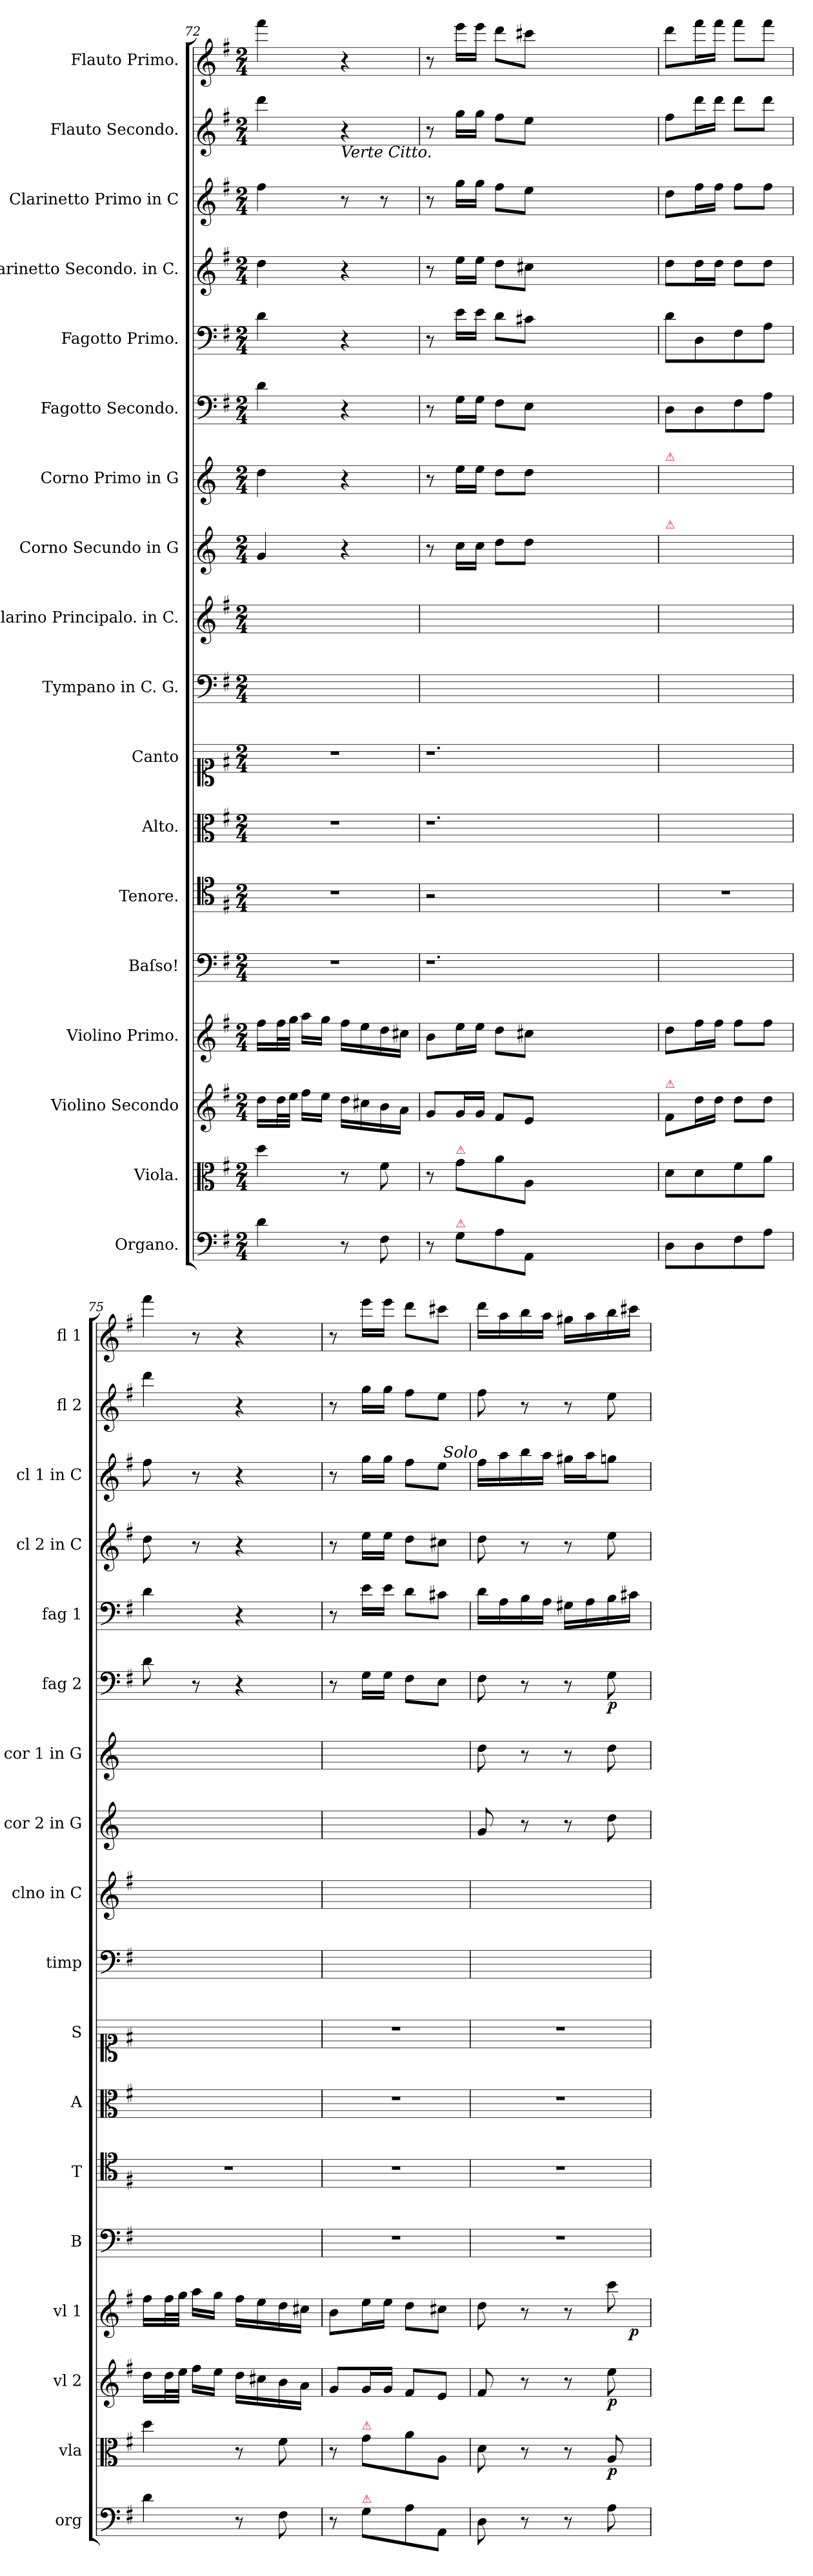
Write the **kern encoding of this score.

**kern	**kern	**dynam	**kern	**dynam	**kern	**dynam	**kern	**kern	**kern	**kern	**kern	**kern	**kern	**kern	**kern	**dynam	**kern	**kern	**kern	**kern	**kern
*part18	*part17	*part17	*part16	*part16	*part15	*part15	*part14	*part13	*part12	*part11	*part10	*part9	*part8	*part7	*part6	*part6	*part5	*part4	*part3	*part2	*part1
*staff18	*staff17	*staff17	*staff16	*staff16	*staff15	*staff15	*staff14	*staff13	*staff12	*staff11	*staff10	*staff9	*staff8	*staff7	*staff6	*staff6	*staff5	*staff4	*staff3	*staff2	*staff1
*I"Organo.	*I"Viola.	*	*I"Violino Secondo	*	*I"Violino Primo.	*	*I"Baſso!	*I"Tenore.	*I"Alto.	*I"Canto	*I"Tympano in C. G.	*I"Clarino Principalo. in C.	*I"Corno Secundo in G	*I"Corno Primo in G	*I"Fagotto Secondo.	*	*I"Fagotto Primo.	*I"Clarinetto Secondo. in C.	*I"Clarinetto Primo in C	*I"Flauto Secondo.	*I"Flauto Primo.
*I'org	*I'vla	*	*I'vl 2	*	*I'vl 1	*	*I'B	*I'T	*I'A	*I'S	*I'timp	*I'clno in C	*I'cor 2 in G	*I'cor 1 in G	*I'fag 2	*	*I'fag 1	*I'cl 2 in C	*I'cl 1 in C	*I'fl 2	*I'fl 1
*clefF4	*clefC3	*	*clefG2	*	*clefG2	*	*clefF4	*clefC4	*clefC3	*clefC1	*clefF4	*clefG2	*clefG2	*clefG2	*clefF4	*	*clefF4	*clefG2	*clefG2	*clefG2	*clefG2
*	*	*	*	*	*	*	*	*	*	*	*	*	*ITrd3c5	*ITrd3c5	*	*	*	*	*	*	*
*k[f#]	*k[f#]	*	*k[f#]	*	*k[f#]	*	*k[f#]	*k[f#]	*k[f#]	*k[f#]	*k[f#]	*k[f#]	*k[f#]	*k[f#]	*k[f#]	*	*k[f#]	*k[f#]	*k[f#]	*k[f#]	*k[f#]
*G:	*G:	*	*G:	*	*G:	*	*G:	*G:	*G:	*G:	*G:	*G:	*G:	*G:	*G:	*	*G:	*G:	*G:	*G:	*G:
*M2/4	*M2/4	*	*M2/4	*	*M2/4	*	*M2/4	*M2/4	*M2/4	*M2/4	*M2/4	*M2/4	*M2/4	*M2/4	*M2/4	*	*M2/4	*M2/4	*M2/4	*M2/4	*M2/4
=72	=72	=72	=72	=72	=72	=72	=72	=72	=72	=72	=72	=72	=72	=72	=72	=72	=72	=72	=72	=72	=72
4d\	4dd\	.	16dd\LL	.	16ff#\LL	.	2r	2r	2r	2r	2ryy	2ryy	4d/	4a\	4d\	.	4d\	4dd\	4ff#\	4ddd\	4fff#\
.	.	.	32dd\L	.	32ff#\L	.	.	.	.	.	.	.	.	.	.	.	.	.	.	.	.
.	.	.	32ee\JJJ	.	32gg\JJJ	.	.	.	.	.	.	.	.	.	.	.	.	.	.	.	.
.	.	.	16ff#\LL	.	16aa\LL	.	.	.	.	.	.	.	.	.	.	.	.	.	.	.	.
.	.	.	16ee\JJ	.	16gg\JJ	.	.	.	.	.	.	.	.	.	.	.	.	.	.	.	.
!	!	!	!	!	!	!	!	!	!	!	!	!	!	!	!	!	!	!	!	!LO:TX:b:i:t=Verte Citto.	!
8r	8r	.	16dd\LL	.	16ff#\LL	.	.	.	.	.	.	.	4r	4r	4r	.	4r	4r	8r	4r	4r
.	.	.	16cc#X\	.	16ee\	.	.	.	.	.	.	.	.	.	.	.	.	.	.	.	.
8F#\	8f#\	.	16b\	.	16dd\	.	.	.	.	.	.	.	.	.	.	.	.	.	8r	.	.
.	.	.	16a\JJ	.	16cc#X\JJ	.	.	.	.	.	.	.	.	.	.	.	.	.	.	.	.
=73	=73	=73	=73	=73	=73	=73	=73	=73	=73	=73	=73	=73	=73	=73	=73	=73	=73	=73	=73	=73	=73
8r	8r	.	8g/L	.	8b\L	.	1.r	2r	1.r	1.r	2ryy	2ryy	8r	8r	8r	.	8r	8r	8r	8r	8r
!	!LO:TX:a:color=crimson:t=⚠	!	!	!	!	!	!	!	!	!	!	!	!	!	!	!	!	!	!	!	!
!LO:TX:a:color=crimson:t=⚠	!	!	!	!	!	!	!	!	!	!	!	!	!	!	!	!	!	!	!	!	!
8G\L	8g\L	.	16g/L	.	16ee\L	.	.	.	.	.	.	.	16g\LL	16b\LL	16G\LL	.	16e\LL	16ee\LL	16gg\LL	16gg\LL	16eee\LL
.	.	.	16g/JJ	.	16ee\JJ	.	.	.	.	.	.	.	16g\JJ	16b\JJ	16G\JJ	.	16e\JJ	16ee\JJ	16gg\JJ	16gg\JJ	16eee\JJ
8A\	8a\	.	8f#/L	.	8dd\L	.	.	.	.	.	.	.	8a\L	8a\L	8F#\L	.	8d\L	8dd\L	8ff#\L	8ff#\L	8ddd\L
8AA/J	8A/J	.	8e/J	.	8cc#X\J	.	.	.	.	.	.	.	8a\J	8a\J	8E\J	.	8c#X\J	8cc#X\J	8ee\J	8ee\J	8ccc#X\J
1ryy	1ryy	.	1ryy	.	1ryy	.	.	1ryy	.	.	1ryy	1ryy	1ryy	1ryy	1ryy	.	1ryy	1ryy	1ryy	1ryy	1ryy
=74	=74	=74	=74	=74	=74	=74	=74	=74	=74	=74	=74	=74	=74	=74	=74	=74	=74	=74	=74	=74	=74
!	!	!	!	!	!	!	!	!	!	!	!	!	!	!LO:TX:a:color=crimson:t=⚠	!	!	!	!	!	!	!
!	!	!	!	!	!	!	!	!	!	!	!	!	!LO:TX:a:color=crimson:t=⚠	!	!	!	!	!	!	!	!
!	!	!	!LO:TX:a:color=crimson:t=⚠	!	!	!	!	!	!	!	!	!	!	!	!	!	!	!	!	!	!
8D\L	8d\L	.	8f#/L	.	8dd\L	.	2ryy	2r	2ryy	2ryy	2ryy	2ryy	8d/Lyy	8a\Lyy	8D\L	.	8d\L	8dd\L	8dd\L	8ff#\L	8ddd\L
8D\	8d\	.	16dd\L	.	16ff#\L	.	.	.	.	.	.	.	16d/Lyy	16a\Lyy	8D\	.	8D\	16dd\L	16ff#\L	16ddd\L	16fff#\L
.	.	.	16dd\JJ	.	16ff#\JJ	.	.	.	.	.	.	.	16d/JJyy	16a\JJyy	.	.	.	16dd\JJ	16ff#\JJ	16ddd\JJ	16fff#\JJ
8F#\	8f#\	.	8dd\L	.	8ff#\L	.	.	.	.	.	.	.	8d/Lyy	8a\Lyy	8F#\	.	8F#\	8dd\L	8ff#\L	8ddd\L	8fff#\L
8A\J	8a\J	.	8dd\J	.	8ff#\J	.	.	.	.	.	.	.	8d/Jyy	8a\Jyy	8A\J	.	8A\J	8dd\J	8ff#\J	8ddd\J	8fff#\J
=75	=75	=75	=75	=75	=75	=75	=75	=75	=75	=75	=75	=75	=75	=75	=75	=75	=75	=75	=75	=75	=75
!	!	!	!	!	!	!	!	!	!	!	!	!	!	!	!	!	!	!	!	!	!LO:N:vis=4
4d\	4dd\	.	16dd\LL	.	16ff#\LL	.	2ryy	2r	2ryy	2ryy	2ryy	2ryy	4d/yy	4a\yy	8d\	.	4d\	8dd\	8ff#\	4ddd\	8fff#\
.	.	.	32dd\L	.	32ff#\L	.	.	.	.	.	.	.	.	.	.	.	.	.	.	.	.
.	.	.	32ee\JJJ	.	32gg\JJJ	.	.	.	.	.	.	.	.	.	.	.	.	.	.	.	.
.	.	.	16ff#\LL	.	16aa\LL	.	.	.	.	.	.	.	.	.	8r	.	.	8r	8r	.	8r
.	.	.	16ee\JJ	.	16gg\JJ	.	.	.	.	.	.	.	.	.	.	.	.	.	.	.	.
8r	8r	.	16dd\LL	.	16ff#\LL	.	.	.	.	.	.	.	4ryy	4ryy	4r	.	4r	4r	4r	4r	4r
.	.	.	16cc#X\	.	16ee\	.	.	.	.	.	.	.	.	.	.	.	.	.	.	.	.
8F#\	8f#\	.	16b\	.	16dd\	.	.	.	.	.	.	.	.	.	.	.	.	.	.	.	.
.	.	.	16a\JJ	.	16cc#X\JJ	.	.	.	.	.	.	.	.	.	.	.	.	.	.	.	.
=76	=76	=76	=76	=76	=76	=76	=76	=76	=76	=76	=76	=76	=76	=76	=76	=76	=76	=76	=76	=76	=76
8r	8r	.	8g/L	.	8b\L	.	2r	2r	2r	2r	2ryy	2ryy	8ryy	8ryy	8r	.	8r	8r	8r	8r	8r
!	!LO:TX:a:color=crimson:t=⚠	!	!	!	!	!	!	!	!	!	!	!	!	!	!	!	!	!	!	!	!
!LO:TX:a:color=crimson:t=⚠	!	!	!	!	!	!	!	!	!	!	!	!	!	!	!	!	!	!	!	!	!
8G\L	8g\L	.	16g/L	.	16ee\L	.	.	.	.	.	.	.	16g\LLyy	16b\LLyy	16G\LL	.	16e\LL	16ee\LL	16gg\LL	16gg\LL	16eee\LL
.	.	.	16g/JJ	.	16ee\JJ	.	.	.	.	.	.	.	16g\JJyy	16b\JJyy	16G\JJ	.	16e\JJ	16ee\JJ	16gg\JJ	16gg\JJ	16eee\JJ
8A\	8a\	.	8f#/L	.	8dd\L	.	.	.	.	.	.	.	8a\Lyy	8a\Lyy	8F#\L	.	8d\L	8dd\L	8ff#\L	8ff#\L	8ddd\L
8AA/J	8A/J	.	8e/J	.	8cc#X\J	.	.	.	.	.	.	.	8a\Jyy	8a\Jyy	8E\J	.	8c#X\J	8cc#X\J	8ee\J	8ee\J	8ccc#X\J
=77	=77	=77	=77	=77	=77	=77	=77	=77	=77	=77	=77	=77	=77	=77	=77	=77	=77	=77	=77	=77	=77
*	*	*	*	*	*^	*	*	*	*	*	*	*	*	*	*	*	*	*	*	*	*
!	!	!	!	!	!	!	!	!	!	!	!	!	!	!	!	!	!	!	!	!LO:TX:a:i:rj:t=Solo	!	!
8D\	8d\	.	8f#/	.	8dd\	4..ryy	.	2r	2r	2r	2r	2ryy	2ryy	8d/	8a\	8F#\	.	16d\LL	8dd\	16ff#\LL	8ff#\	16ddd\LL
.	.	.	.	.	.	.	.	.	.	.	.	.	.	.	.	.	.	16A\	.	16aa\	.	16aa\
8r	8r	.	8r	.	8r	.	.	.	.	.	.	.	.	8r	8r	8r	.	16B\	8r	16bb\	8r	16bb\
.	.	.	.	.	.	.	.	.	.	.	.	.	.	.	.	.	.	16A\JJ	.	16aa\JJ	.	16aa\JJ
8r	8r	.	8r	.	8r	.	.	.	.	.	.	.	.	8r	8r	8r	.	16G#X\LL	8r	16gg#X\LL	8r	16gg#X\LL
.	.	.	.	.	.	.	.	.	.	.	.	.	.	.	.	.	.	16A\	.	16aa\J	.	16aa\
8A\	8A/	p	8ee\	p.	8ccc\	.	.	.	.	.	.	.	.	8a\	8a\	8G\	p	16B\	8ee\	8ggn\J	8ee\	16bb\
.	.	.	.	.	.	16ryy	p.	.	.	.	.	.	.	.	.	.	.	16c#X\JJ	.	.	.	16ccc#X\JJ
*	*	*	*	*	*v	*v	*	*	*	*	*	*	*	*	*	*	*	*	*	*	*	*
=	=	=	=	=	=	=	=	=	=	=	=	=	=	=	=	=	=	=	=	=	=
*-	*-	*-	*-	*-	*-	*-	*-	*-	*-	*-	*-	*-	*-	*-	*-	*-	*-	*-	*-	*-	*-
